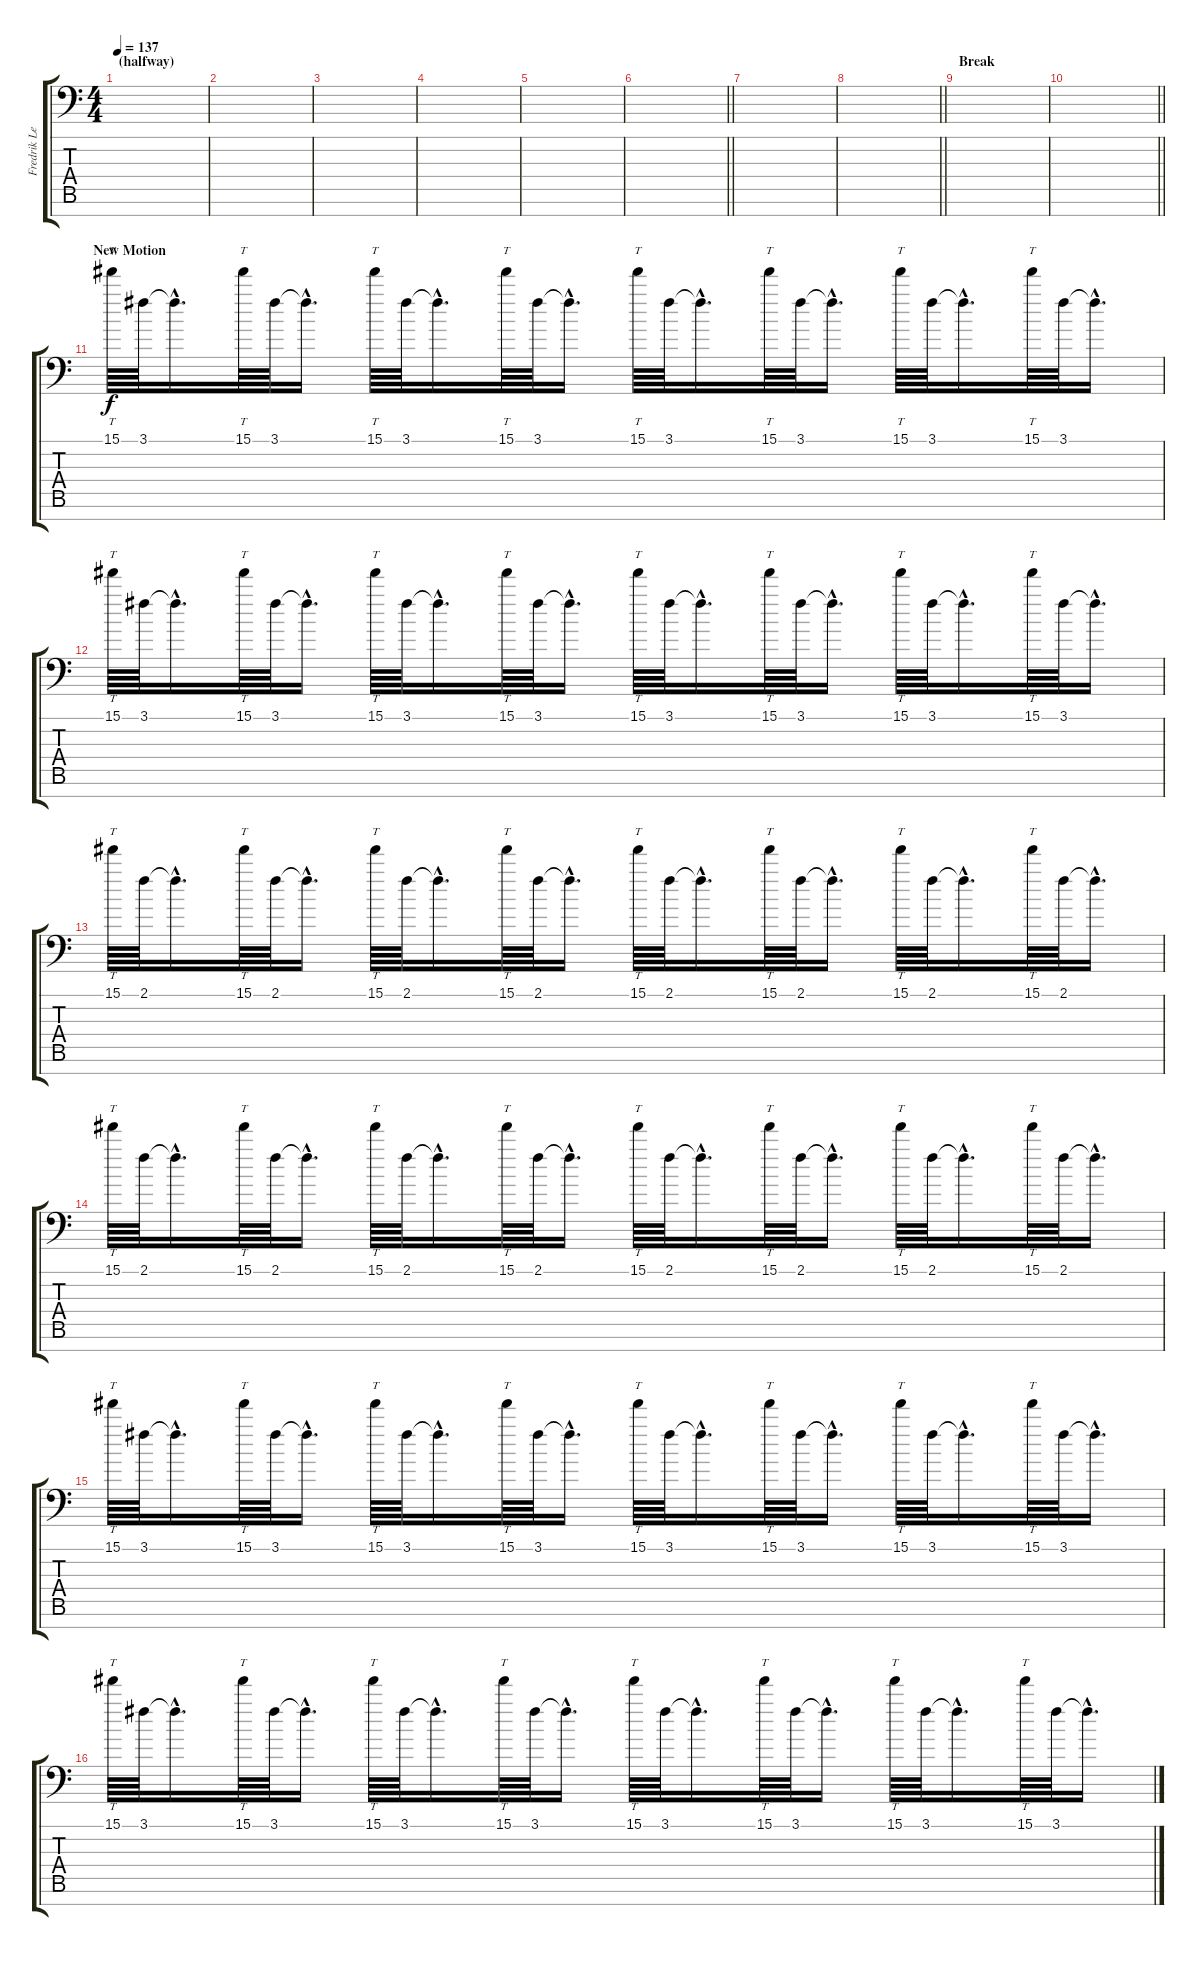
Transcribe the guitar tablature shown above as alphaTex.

\track ("Fredrik Lead" "Fredrik Le") {instrument overdrivenguitar}
\staff {score tabs}
\tuning (Eb4 Bb3 Gb3 Db3 Ab2 Eb2 Bb1) {hide}
\ts (4 4)
\section ("" "(halfway)")
\tempo 137
\clef f4
\ks c
|
|
|
|
|
\barLineRight lightlight
|
|
\barLineRight lightlight
|
\section ("" "Break")
|
\barLineRight lightlight
|
\section ("" "New Motion")
15.1.64{tt volume 5} 3.1.64 3.1{hac t}.16{d} 15.1.64{tt} 3.1.64 3.1{hac t}.16{d} 15.1.64{tt} 3.1.64 3.1{hac t}.16{d} 15.1.64{tt} 3.1.64 3.1{hac t}.16{d} 15.1.64{tt} 3.1.64 3.1{hac t}.16{d} 15.1.64{tt} 3.1.64 3.1{hac t}.16{d} 15.1.64{tt} 3.1.64 3.1{hac t}.16{d} 15.1.64{tt} 3.1.64 3.1{hac t}.16{d} |
15.1.64{tt} 3.1.64 3.1{hac t}.16{d} 15.1.64{tt} 3.1.64 3.1{hac t}.16{d} 15.1.64{tt} 3.1.64 3.1{hac t}.16{d} 15.1.64{tt} 3.1.64 3.1{hac t}.16{d} 15.1.64{tt} 3.1.64 3.1{hac t}.16{d} 15.1.64{tt} 3.1.64 3.1{hac t}.16{d} 15.1.64{tt} 3.1.64 3.1{hac t}.16{d} 15.1.64{tt} 3.1.64 3.1{hac t}.16{d} |
15.1.64{tt} 2.1.64 2.1{hac t}.16{d} 15.1.64{tt} 2.1.64 2.1{hac t}.16{d} 15.1.64{tt} 2.1.64 2.1{hac t}.16{d} 15.1.64{tt} 2.1.64 2.1{hac t}.16{d} 15.1.64{tt} 2.1.64 2.1{hac t}.16{d} 15.1.64{tt} 2.1.64 2.1{hac t}.16{d} 15.1.64{tt} 2.1.64 2.1{hac t}.16{d} 15.1.64{tt} 2.1.64 2.1{hac t}.16{d} |
15.1.64{tt} 2.1.64 2.1{hac t}.16{d} 15.1.64{tt} 2.1.64 2.1{hac t}.16{d} 15.1.64{tt} 2.1.64 2.1{hac t}.16{d} 15.1.64{tt} 2.1.64 2.1{hac t}.16{d} 15.1.64{tt} 2.1.64 2.1{hac t}.16{d} 15.1.64{tt} 2.1.64 2.1{hac t}.16{d} 15.1.64{tt} 2.1.64 2.1{hac t}.16{d} 15.1.64{tt} 2.1.64 2.1{hac t}.16{d} |
15.1.64{tt} 3.1.64 3.1{hac t}.16{d} 15.1.64{tt} 3.1.64 3.1{hac t}.16{d} 15.1.64{tt} 3.1.64 3.1{hac t}.16{d} 15.1.64{tt} 3.1.64 3.1{hac t}.16{d} 15.1.64{tt} 3.1.64 3.1{hac t}.16{d} 15.1.64{tt} 3.1.64 3.1{hac t}.16{d} 15.1.64{tt} 3.1.64 3.1{hac t}.16{d} 15.1.64{tt} 3.1.64 3.1{hac t}.16{d} |
15.1.64{tt} 3.1.64 3.1{hac t}.16{d} 15.1.64{tt} 3.1.64 3.1{hac t}.16{d} 15.1.64{tt} 3.1.64 3.1{hac t}.16{d} 15.1.64{tt} 3.1.64 3.1{hac t}.16{d} 15.1.64{tt} 3.1.64 3.1{hac t}.16{d} 15.1.64{tt} 3.1.64 3.1{hac t}.16{d} 15.1.64{tt} 3.1.64 3.1{hac t}.16{d} 15.1.64{tt} 3.1.64 3.1{hac t}.16{d}
